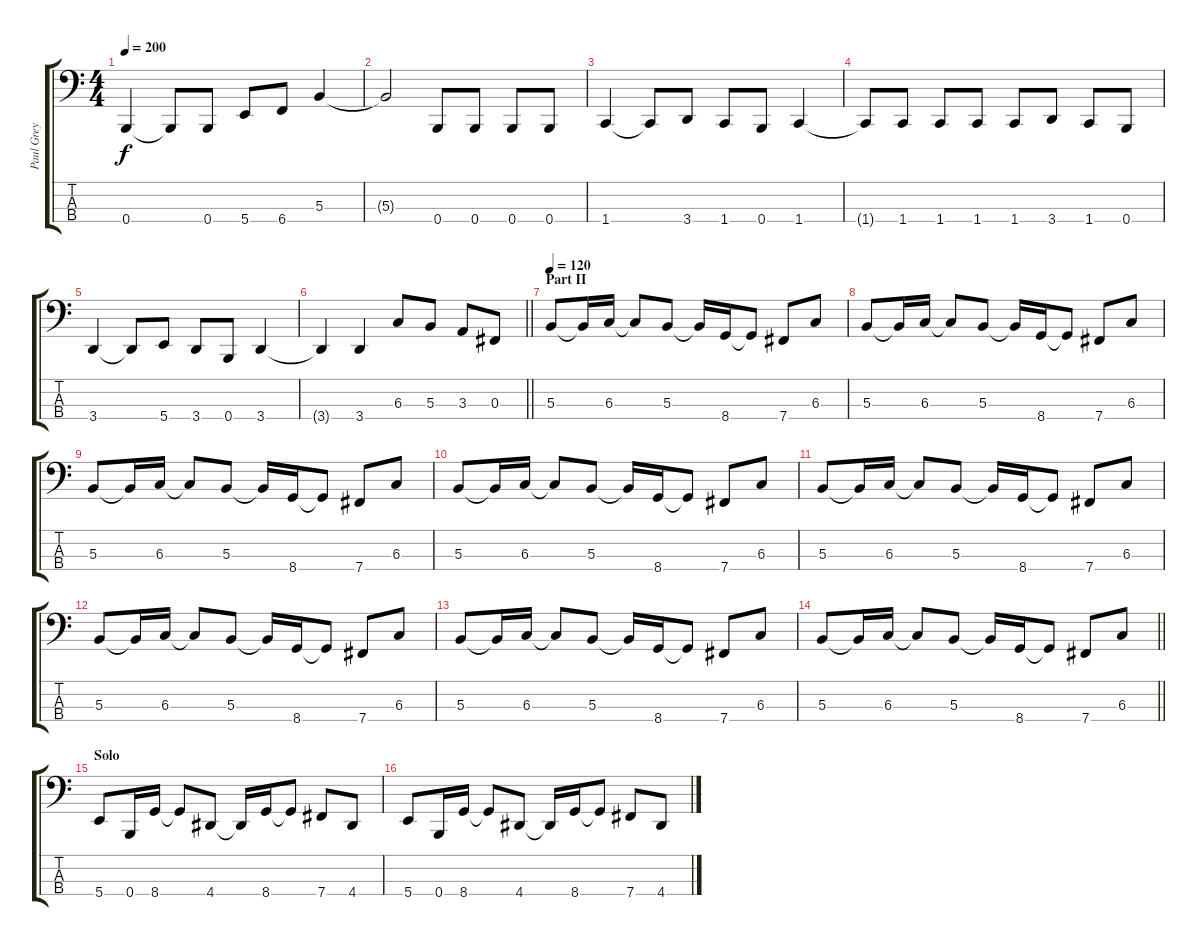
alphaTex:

\track ("Paul Grey" "Paul Grey") {instrument electricbasspick}
\staff {score tabs}
\tuning (E2 B1 Gb1 B0) {hide}
\ts (4 4)
\tempo 200
\clef f4
\ks c
0.4.4{dy f} 0.4{t}.8 0.4.8 5.4.8 6.4.8 5.3.4 |
5.3{t}.2 0.4.8 0.4.8 0.4.8 0.4.8 |
1.4.4 1.4{t}.8 3.4.8 1.4.8 0.4.8 1.4.4 |
1.4{t}.8 1.4.8 1.4.8 1.4.8 1.4.8 3.4.8 1.4.8 0.4.8 |
3.4.4 3.4{t}.8 5.4.8 3.4.8 0.4.8 3.4.4 |
\barLineRight lightlight
3.4{t}.4 3.4.4 6.3.8 5.3.8 3.3.8 0.3.8 |
\section ("" "Part II")
\tempo 120
5.3.8 5.3{t}.16 6.3.16 6.3{t}.8 5.3.8 5.3{t}.16 8.4.16 8.4{t}.8 7.4.8 6.3.8 |
5.3.8 5.3{t}.16 6.3.16 6.3{t}.8 5.3.8 5.3{t}.16 8.4.16 8.4{t}.8 7.4.8 6.3.8 |
5.3.8 5.3{t}.16 6.3.16 6.3{t}.8 5.3.8 5.3{t}.16 8.4.16 8.4{t}.8 7.4.8 6.3.8 |
5.3.8 5.3{t}.16 6.3.16 6.3{t}.8 5.3.8 5.3{t}.16 8.4.16 8.4{t}.8 7.4.8 6.3.8 |
5.3.8 5.3{t}.16 6.3.16 6.3{t}.8 5.3.8 5.3{t}.16 8.4.16 8.4{t}.8 7.4.8 6.3.8 |
5.3.8 5.3{t}.16 6.3.16 6.3{t}.8 5.3.8 5.3{t}.16 8.4.16 8.4{t}.8 7.4.8 6.3.8 |
5.3.8 5.3{t}.16 6.3.16 6.3{t}.8 5.3.8 5.3{t}.16 8.4.16 8.4{t}.8 7.4.8 6.3.8 |
\barLineRight lightlight
5.3.8 5.3{t}.16 6.3.16 6.3{t}.8 5.3.8 5.3{t}.16 8.4.16 8.4{t}.8 7.4.8 6.3.8 |
\section ("" "Solo")
5.4.8 0.4.16 8.4.16 8.4{t}.8 4.4.8 4.4{t}.16 8.4.16 8.4{t}.8 7.4.8 4.4.8 |
5.4.8 0.4.16 8.4.16 8.4{t}.8 4.4.8 4.4{t}.16 8.4.16 8.4{t}.8 7.4.8 4.4.8
